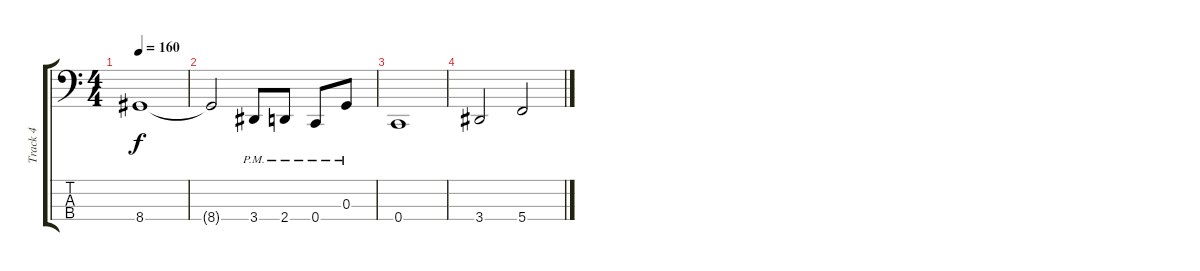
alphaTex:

\track ("Track 4" "Track 4") {instrument electricbasspick}
\staff {score tabs}
\tuning (F2 C2 G1 C1) {hide}
\ts (4 4)
\tempo 160
\clef f4
\ks c
8.4.1{dy f} |
8.4{t}.2 3.4{pm}.8 2.4{pm}.8 0.4{pm}.8 0.3{pm}.8 |
0.4.1 |
3.4.2 5.4.2
